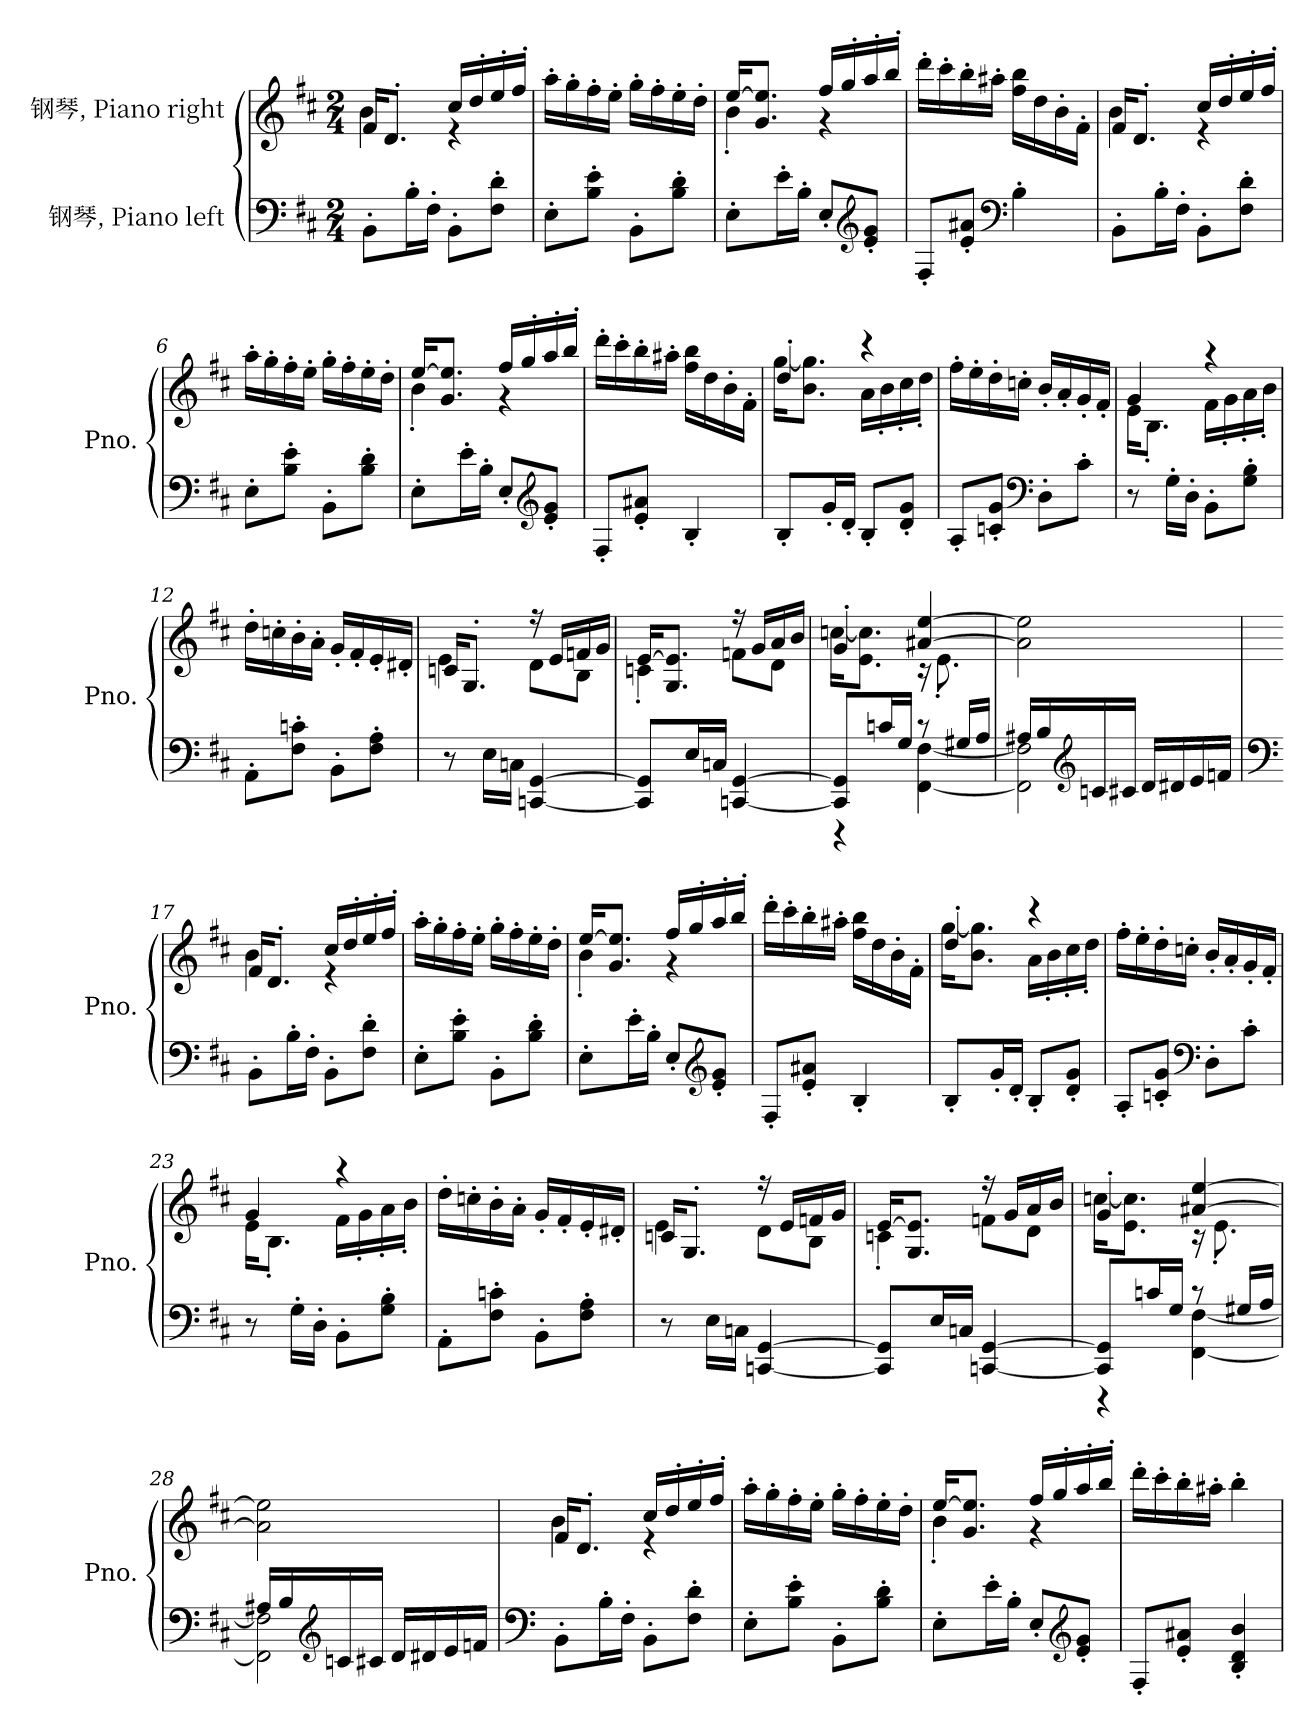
**kern	**kern
*part2	*part1
*staff2	*staff1
*I"钢琴, Piano left	*I"钢琴, Piano right
*I'Pno.	*I'Pno.
*clefF4	*clefG2
*k[f#c#]	*k[f#c#]
*M2/4	*M2/4
*MM115	*MM115
=1	=1
*	*^
8BB'\L	16f#/KL	4b\
.	8.d'/J	.
16B'\L	.	.
16F#'\JJ	.	.
8BB'\L	16cc#/LL	4r
.	16dd'/	.
8F#\' 8d\'J	16ee'/	.
.	16ff#'/JJ	.
*	*v	*v
=2	=2
*	*MM131
8E'\L	16aa'\LL
.	16gg'\
8B\' 8e\'J	16ff#'\
.	16ee'\JJ
*	*MM128
8BB'\L	16gg'\LL
.	16ff#'\
8B\' 8d\'J	16ee'\
*	*MM124
.	16dd'\JJ
=3	=3
*	*MM115
*	*^
8E'\L	[16ee/KL	4b'\
.	8.g/ 8.ee/]J	.
16e'\L	.	.
16B'\JJ	.	.
*	*MM137	*
8E'/L	16ff#/LL	4r
.	16gg'/	.
*clefG2	*	*
8e/' 8g/'J	16aa'/	.
.	16bb'/JJ	.
*	*v	*v
!!LO:LB:g=z
=4	=4
*	*MM127
8F#'/L	16ddd'\LL
.	16ccc#'\
8e/' 8a#X/'J	16bb'\
*	*MM117
.	16aa#X'\JJ
*clefF4	*
*	*MM127
4B'\	16ff#\ 16bb\LL
*	*MM122
.	16dd\
*	*MM118
.	16b'\
*	*MM102
.	16f#'\JJ
=5	=5
*	*MM115
*	*^
8BB'\L	16f#/KL	4b\
.	8.d'/J	.
16B'\L	.	.
16F#'\JJ	.	.
*	*MM133	*
8BB'\L	16cc#/LL	4r
.	16dd'/	.
8F#\' 8d\'J	16ee'/	.
.	16ff#'/JJ	.
*	*v	*v
=6	=6
*	*MM131
8E'\L	16aa'\LL
.	16gg'\
8B\' 8e\'J	16ff#'\
.	16ee'\JJ
*	*MM128
8BB'\L	16gg'\LL
.	16ff#'\
8B\' 8d\'J	16ee'\
*	*MM122
.	16dd'\JJ
=7	=7
*	*MM115
*	*^
8E'\L	[16ee/KL	4b'\
.	8.g/ 8.ee/]J	.
16e'\L	.	.
16B'\JJ	.	.
8E'/L	16ff#/LL	4r
.	16gg'/	.
*clefG2	*	*
8e/' 8g/'J	16aa'/	.
.	16bb'/JJ	.
*	*v	*v
!!LO:LB:g=z
=8	=8
*	*MM123
8F#'/L	16ddd'\LL
.	16ccc#'\
8e/' 8a#X/'J	16bb'\
*	*MM115
.	16aa#X'\JJ
*	*MM127
4B'/	16ff#\ 16bb\LL
.	16dd\
*	*MM113
.	16b'\
*	*MM91
.	16f#'\JJ
=9	=9
*	*MM116
*	*^
8B'/L	4dd'/	[16gg\KL
.	.	8.b\ 8.gg\]J
16g'/L	.	.
16d'/JJ	.	.
*	*MM131	*
8B'/L	4r	16a\LL
.	.	16b'\
8d/' 8g/'J	.	16cc#'\
.	.	16dd'\JJ
*	*v	*v
=10	=10
8A'/L	16ff#'\LL
.	16ee'\
8cn/' 8g/'J	16dd'\
.	16ccn'\JJ
*clefF4	*
*	*MM132
8D'\L	16b'/LL
*	*MM128
.	16a'/
*	*MM123
8c'\J	16g'/
*	*MM107
.	16f#'/JJ
=11	=11
*	*MM120
*	*^
8r	4g/	16e\KL
.	.	8.B'\J
16G'\LL	.	.
16D'\JJ	.	.
*	*MM129	*
8BB'\L	4r	16f#\LL
.	.	16g'\
*	*MM128	*
8G\' 8B\'J	.	16a'\
.	.	16b'\JJ
*	*v	*v
!!LO:LB:g=z
=12	=12
8AA'\L	16dd'\LL
.	16ccn'\
8F#\' 8cn\'J	16b'\
.	16a'\JJ
8BB'\L	16g'/LL
*	*MM125
.	16f#'/
*	*MM122
8F#\' 8A\'J	16e'/
.	16d#X'/JJ
=13	=13
*	*MM120
*	*^
8r	16cn/KL	4e\
.	8.G'/J	.
16E\LL	.	.
16Cn\JJ	.	.
[4CCn/ [4GG/	16r	8d\L
.	16e/LL	.
.	16fn/	8B\J
.	16g/JJ	.
=14	=14	=14
8CC/] 8GG/]L	[16e/KL	4cn'\
.	8.G/ 8.e/]J	.
16E/L	.	.
16Cn/JJ	.	.
*	*MM121	*
[4CCn/ [4GG/	16r	8fn\L
.	16g/LL	.
.	16a/	8d\J
.	16b/JJ	.
=15	=15	=15
*	*MM123	*
*^	*	*
8CC/] 8GG/]L	4r	4g'/	[16ccn\KL
.	.	.	8.e\ 8.cc\]J
16cn/L	.	.	.
16G/JJ	.	.	.
*	*	*MM123	*
8r	[4FF#\ [4F#\	[4a#X/ [4ee/	16r
.	.	.	8.e'\
16G#X/LL	.	.	.
16A/JJ	.	.	.
*	*	*v	*v
!!LO:LB:g=z
=16	=16	=16
16A#X/LL	2FF#\] 2F#\]	2a#\] 2ee\]
16B/	.	.
*clefG2	*	*
16cn/	.	.
16c#X/JJ	.	.
16d/LL	.	.
16d#X/	.	.
16e/	.	.
16fn/JJ	.	.
*v	*v	*
=17	=17
*clefF4	*
*	*^
8BB'\L	16f#/KL	4b\
.	8.d'/J	.
16B'\L	.	.
16F#'\JJ	.	.
*	*MM131	*
8BB'\L	16cc#/LL	4r
.	16dd'/	.
8F#\' 8d\'J	16ee'/	.
.	16ff#'/JJ	.
*	*v	*v
=18	=18
*	*MM131
8E'\L	16aa'\LL
.	16gg'\
8B\' 8e\'J	16ff#'\
.	16ee'\JJ
*	*MM128
8BB'\L	16gg'\LL
.	16ff#'\
8B\' 8d\'J	16ee'\
*	*MM124
.	16dd'\JJ
=19	=19
*	*MM115
*	*^
8E'\L	[16ee/KL	4b'\
.	8.g/ 8.ee/]J	.
16e'\L	.	.
16B'\JJ	.	.
*	*MM133	*
8E'/L	16ff#/LL	4r
.	16gg'/	.
*clefG2	*	*
8e/' 8g/'J	16aa'/	.
*	*MM122	*
.	16bb'/JJ	.
*	*v	*v
!!LO:LB:g=z
=20	=20
*	*MM127
8F#'/L	16ddd'\LL
.	16ccc#'\
8e/' 8a#X/'J	16bb'\
*	*MM120
.	16aa#X'\JJ
*	*MM127
4B'/	16ff#\ 16bb\LL
*	*MM122
.	16dd\
*	*MM118
.	16b'\
*	*MM96
.	16f#'\JJ
=21	=21
*	*MM116
*	*^
8B'/L	4dd'/	[16gg\KL
.	.	8.b\ 8.gg\]J
16g'/L	.	.
16d'/JJ	.	.
*	*MM131	*
8B'/L	4r	16a\LL
.	.	16b'\
8d/' 8g/'J	.	16cc#'\
.	.	16dd'\JJ
*	*v	*v
=22	=22
8A'/L	16ff#'\LL
.	16ee'\
8cn/' 8g/'J	16dd'\
.	16ccn'\JJ
*clefF4	*
*	*MM132
8D'\L	16b'/LL
*	*MM128
.	16a'/
*	*MM123
8c'\J	16g'/
*	*MM107
.	16f#'/JJ
=23	=23
*	*MM120
*	*^
8r	4g/	16e\KL
.	.	8.B'\J
16G'\LL	.	.
16D'\JJ	.	.
8BB'\L	4r	16f#\LL
.	.	16g'\
8G\' 8B\'J	.	16a'\
.	.	16b'\JJ
*	*v	*v
!!LO:PB:g=z
=24	=24
*	*MM126
8AA'\L	16dd'\LL
.	16ccn'\
8F#\' 8cn\'J	16b'\
.	16a'\JJ
8BB'\L	16g'/LL
*	*MM125
.	16f#'/
*	*MM122
8F#\' 8A\'J	16e'/
.	16d#X'/JJ
=25	=25
*	*MM120
*	*^
8r	16cn/KL	4e\
.	8.G'/J	.
16E\LL	.	.
16Cn\JJ	.	.
[4CCn/ [4GG/	16r	8d\L
.	16e/LL	.
.	16fn/	8B\J
.	16g/JJ	.
=26	=26	=26
8CC/] 8GG/]L	[16e/KL	4cn'\
.	8.G/ 8.e/]J	.
16E/L	.	.
16Cn/JJ	.	.
*	*MM121	*
[4CCn/ [4GG/	16r	8fn\L
.	16g/LL	.
.	16a/	8d\J
.	16b/JJ	.
=27	=27	=27
*	*MM123	*
*^	*	*
8CC/] 8GG/]L	4r	4g'/	[16ccn\KL
.	.	.	8.e\ 8.cc\]J
16cn/L	.	.	.
16G/JJ	.	.	.
*	*	*MM123	*
8r	[4FF#\ [4F#\	[4a#X/ [4ee/	16r
.	.	.	8.e'\
16G#X/LL	.	.	.
16A/JJ	.	.	.
*	*	*v	*v
!!LO:LB:g=z
=28	=28	=28
16A#X/LL	2FF#\] 2F#\]	2a#\] 2ee\]
16B/	.	.
*clefG2	*	*
16cn/	.	.
16c#X/JJ	.	.
16d/LL	.	.
16d#X/	.	.
16e/	.	.
16fn/JJ	.	.
*v	*v	*
=29	=29
*clefF4	*
*	*^
8BB'\L	16f#/KL	4b\
.	8.d'/J	.
16B'\L	.	.
16F#'\JJ	.	.
*	*MM130	*
8BB'\L	16cc#/LL	4r
.	16dd'/	.
*	*MM132	*
8F#\' 8d\'J	16ee'/	.
.	16ff#'/JJ	.
*	*v	*v
=30	=30
*	*MM131
8E'\L	16aa'\LL
.	16gg'\
8B\' 8e\'J	16ff#'\
.	16ee'\JJ
*	*MM128
8BB'\L	16gg'\LL
.	16ff#'\
8B\' 8d\'J	16ee'\
*	*MM124
.	16dd'\JJ
=31	=31
*	*MM115
*	*^
8E'\L	[16ee/KL	4b'\
.	8.g/ 8.ee/]J	.
16e'\L	.	.
16B'\JJ	.	.
*	*MM118	*
8E'/L	16ff#/LL	4r
*	*MM115	*
.	16gg'/	.
*clefG2	*	*
*	*MM113	*
8e/' 8g/'J	16aa'/	.
.	16bb'/JJ	.
*	*v	*v
!!LO:LB:g=z
=32	=32
*	*MM103
8F#'/L	16ddd'\LL
.	16ccc#'\
*	*MM100
8e/' 8a#X/'J	16bb'\
*	*MM63
.	16aa#X'\JJ
4B/' 4d/' 4b/'	4bb'\
=	=
*-	*-
